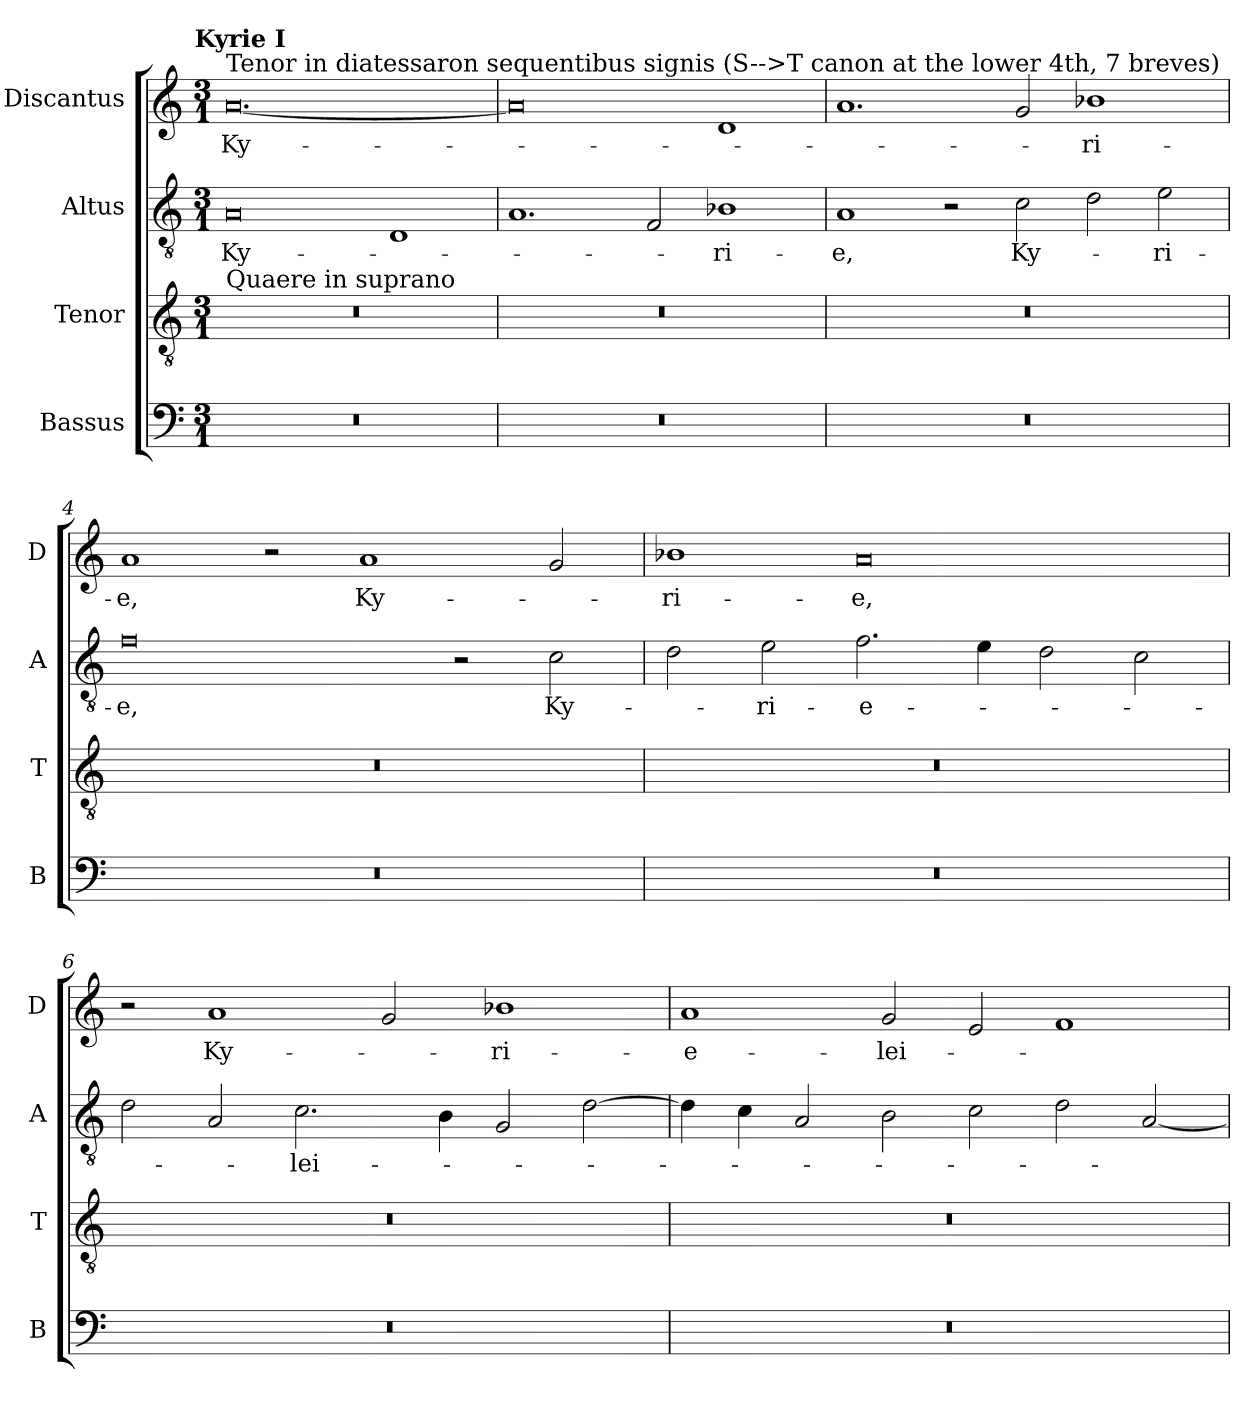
**kern	**kern	**kern	**text	**kern	**text
*part4	*part3	*part2	*part2	*part1	*part1
*staff4	*staff3	*staff2	*staff2	*staff1	*staff1
*I"Bassus	*I"Tenor	*I"Altus	*	*I"Discantus	*
*I'B	*I'T	*I'A	*	*I'D	*
*clefF4	*clefGv2	*clefGv2	*	*clefG2	*
*k[]	*k[]	*k[]	*	*k[]	*
!!LO:TX:omd:t=Kyrie I
*M3/1	*M3/1	*M3/1	*	*M3/1	*
=1	=1	=1	=1	=1	=1
!	!	!	!	!LO:TX:a:t=Tenor in diatessaron sequentibus signis (S-->T canon at the lower 4th, 7 breves)	!
!	!LO:TX:a:t=Quaere in suprano	!	!	!	!
0.r	0.r	0A	Ky-	[0.a	Ky-
.	.	1D	.	.	.
=2	=2	=2	=2	=2	=2
0.r	0.r	1.A	.	0a]	.
.	.	2F/	.	.	.
.	.	1B-X	-ri-	1d	.
=3	=3	=3	=3	=3	=3
0.r	0.r	1A	-e,	1.a	.
.	.	2r	.	.	.
.	.	2c\	Ky-	2g/	.
.	.	2d\	.	1b-X	-ri-
.	.	2e\	-ri-	.	.
=4	=4	=4	=4	=4	=4
0.r	0.r	0f	-e,	1a	-e,
.	.	.	.	2r	.
.	.	.	.	1a	Ky-
.	.	2r	.	.	.
.	.	2c\	Ky-	2g/	.
=5	=5	=5	=5	=5	=5
0.r	0.r	2d\	.	1b-X	-ri-
.	.	2e\	-ri-	.	.
.	.	2.f\	-e-	0a	-e,
.	.	4e\	.	.	.
.	.	2d\	.	.	.
.	.	2c\	.	.	.
=6	=6	=6	=6	=6	=6
0.r	0.r	2d\	.	2r	.
.	.	2A/	.	1a	Ky-
.	.	2.c\	-lei-	.	.
.	.	.	.	2g/	.
.	.	4B\	.	.	.
.	.	2G/	.	1b-X	-ri-
.	.	[2d\	.	.	.
=7	=7	=7	=7	=7	=7
0.r	0.r	4d\]	.	1a	-e-
.	.	4c\	.	.	.
.	.	2A/	.	.	.
.	.	2B\	.	2g/	-lei-
.	.	2c\	.	2e/	.
.	.	2d\	.	1f	.
.	.	[2A/	.	.	.
=	=	=	=	=	=
*-	*-	*-	*-	*-	*-
